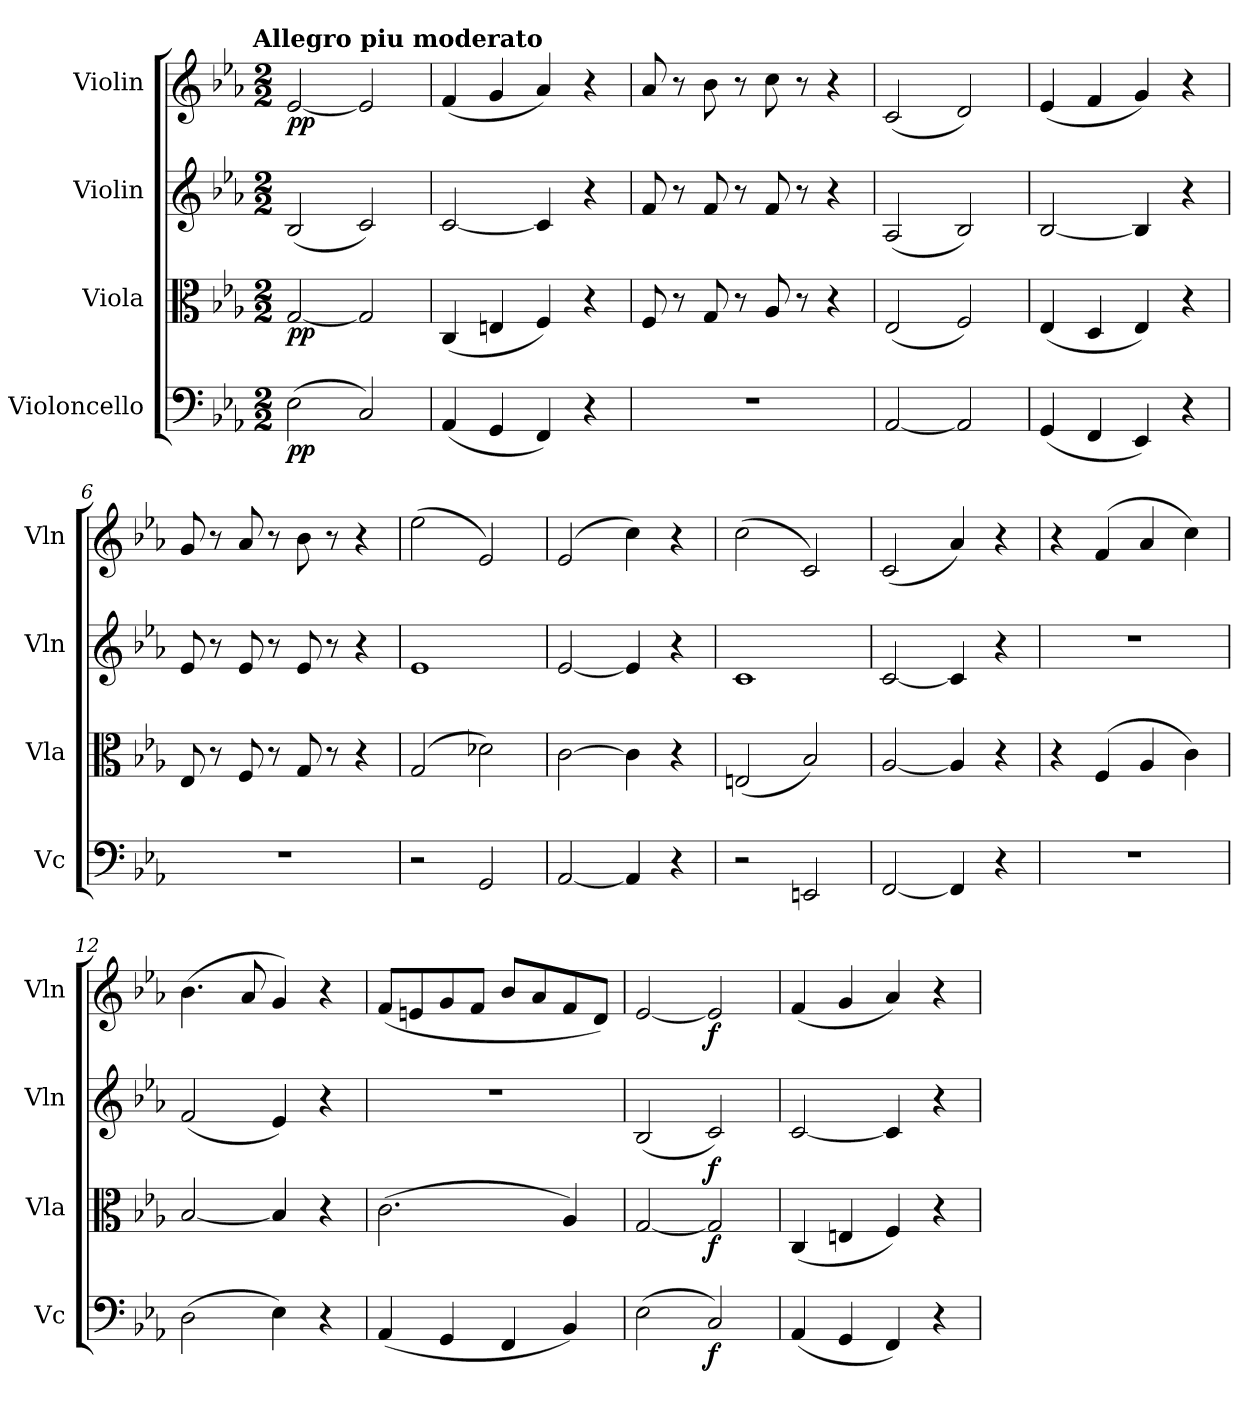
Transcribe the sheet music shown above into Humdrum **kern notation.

**kern	**dynam	**kern	**dynam	**kern	**dynam	**kern	**dynam
*part4	*part4	*part3	*part3	*part2	*part2	*part1	*part1
*staff4	*staff4	*staff3	*staff3	*staff2	*staff2	*staff1	*staff1
*I"Violoncello	*	*I"Viola	*	*I"Violin	*	*I"Violin	*
*I'Vc	*	*I'Vla	*	*I'Vln	*	*I'Vln	*
*clefF4	*	*clefC3	*	*clefG2	*	*clefG2	*
*k[b-e-a-]	*	*k[b-e-a-]	*	*k[b-e-a-]	*	*k[b-e-a-]	*
!!LO:TX:omd:t=Allegro piu moderato
*M2/2	*	*M2/2	*	*M2/2	*	*M2/2	*
*MM200	*	*MM200	*	*MM200	*	*MM200	*
=1	=1	=1	=1	=1	=1	=1	=1
(2E-\	pp	[2G/	pp	(2B-/	.	[2e-/	pp
2C/)	.	2G/]	.	2c/)	.	2e-/]	.
=2	=2	=2	=2	=2	=2	=2	=2
(4AA-/	.	(4C/	.	[2c/	.	(4f/	.
4GG/	.	4En/	.	.	.	4g/	.
4FF/)	.	4F/)	.	4c/]	.	4a-/)	.
4r	.	4r	.	4r	.	4r	.
=3	=3	=3	=3	=3	=3	=3	=3
1r	.	8F/	.	8f/	.	8a-/	.
.	.	8r	.	8r	.	8r	.
.	.	8G/	.	8f/	.	8b-\	.
.	.	8r	.	8r	.	8r	.
.	.	8A-/	.	8f/	.	8cc\	.
.	.	8r	.	8r	.	8r	.
.	.	4r	.	4r	.	4r	.
=4	=4	=4	=4	=4	=4	=4	=4
[2AA-/	.	(2E-/	.	(2A-/	.	(2c/	.
2AA-/]	.	2F/)	.	2B-/)	.	2d/)	.
=5	=5	=5	=5	=5	=5	=5	=5
(4GG/	.	(4E-/	.	[2B-/	.	(4e-/	.
4FF/	.	4D/	.	.	.	4f/	.
4EE-/)	.	4E-/)	.	4B-/]	.	4g/)	.
4r	.	4r	.	4r	.	4r	.
=6	=6	=6	=6	=6	=6	=6	=6
1r	.	8E-/	.	8e-/	.	8g/	.
.	.	8r	.	8r	.	8r	.
.	.	8F/	.	8e-/	.	8a-/	.
.	.	8r	.	8r	.	8r	.
.	.	8G/	.	8e-/	.	8b-\	.
.	.	8r	.	8r	.	8r	.
.	.	4r	.	4r	.	4r	.
=7	=7	=7	=7	=7	=7	=7	=7
2r	.	(2G/	.	1e-	.	(2ee-\	.
2GG/	.	2d-X\)	.	.	.	2e-/)	.
=8	=8	=8	=8	=8	=8	=8	=8
[2AA-/	.	[2c\	.	[2e-/	.	(2e-/	.
4AA-/]	.	4c\]	.	4e-/]	.	4cc\)	.
4r	.	4r	.	4r	.	4r	.
=9	=9	=9	=9	=9	=9	=9	=9
2r	.	(2En/	.	1c	.	(2cc\	.
2EEn/	.	2B-/)	.	.	.	2c/)	.
=10	=10	=10	=10	=10	=10	=10	=10
[2FF/	.	[2A-/	.	[2c/	.	(2c/	.
4FF/]	.	4A-/]	.	4c/]	.	4a-/)	.
4r	.	4r	.	4r	.	4r	.
=11	=11	=11	=11	=11	=11	=11	=11
1r	.	4r	.	1r	.	4r	.
.	.	(4F/	.	.	.	(4f/	.
.	.	4A-/	.	.	.	4a-/	.
.	.	4c\)	.	.	.	4cc\)	.
=12	=12	=12	=12	=12	=12	=12	=12
(2D\	.	[2B-/	.	(2f/	.	(4.b-\	.
.	.	.	.	.	.	8a-/	.
4E-\)	.	4B-/]	.	4e-/)	.	4g/)	.
4r	.	4r	.	4r	.	4r	.
=13	=13	=13	=13	=13	=13	=13	=13
(4AA-/	.	(2.c\	.	1r	.	(8f/L	.
.	.	.	.	.	.	8en/	.
4GG/	.	.	.	.	.	8g/	.
.	.	.	.	.	.	8f/J	.
4FF/	.	.	.	.	.	8b-/L	.
.	.	.	.	.	.	8a-/	.
4BB-/)	.	4A-/)	.	.	.	8f/	.
.	.	.	.	.	.	8d/J)	.
=14	=14	=14	=14	=14	=14	=14	=14
(2E-\	.	[2G/	.	(2B-/	.	[2e-/	.
2C/)	f	2G/]	f	2c/)	f	2e-/]	f
=15	=15	=15	=15	=15	=15	=15	=15
(4AA-/	.	(4C/	.	[2c/	.	(4f/	.
4GG/	.	4En/	.	.	.	4g/	.
4FF/)	.	4F/)	.	4c/]	.	4a-/)	.
4r	.	4r	.	4r	.	4r	.
=	=	=	=	=	=	=	=
*-	*-	*-	*-	*-	*-	*-	*-
